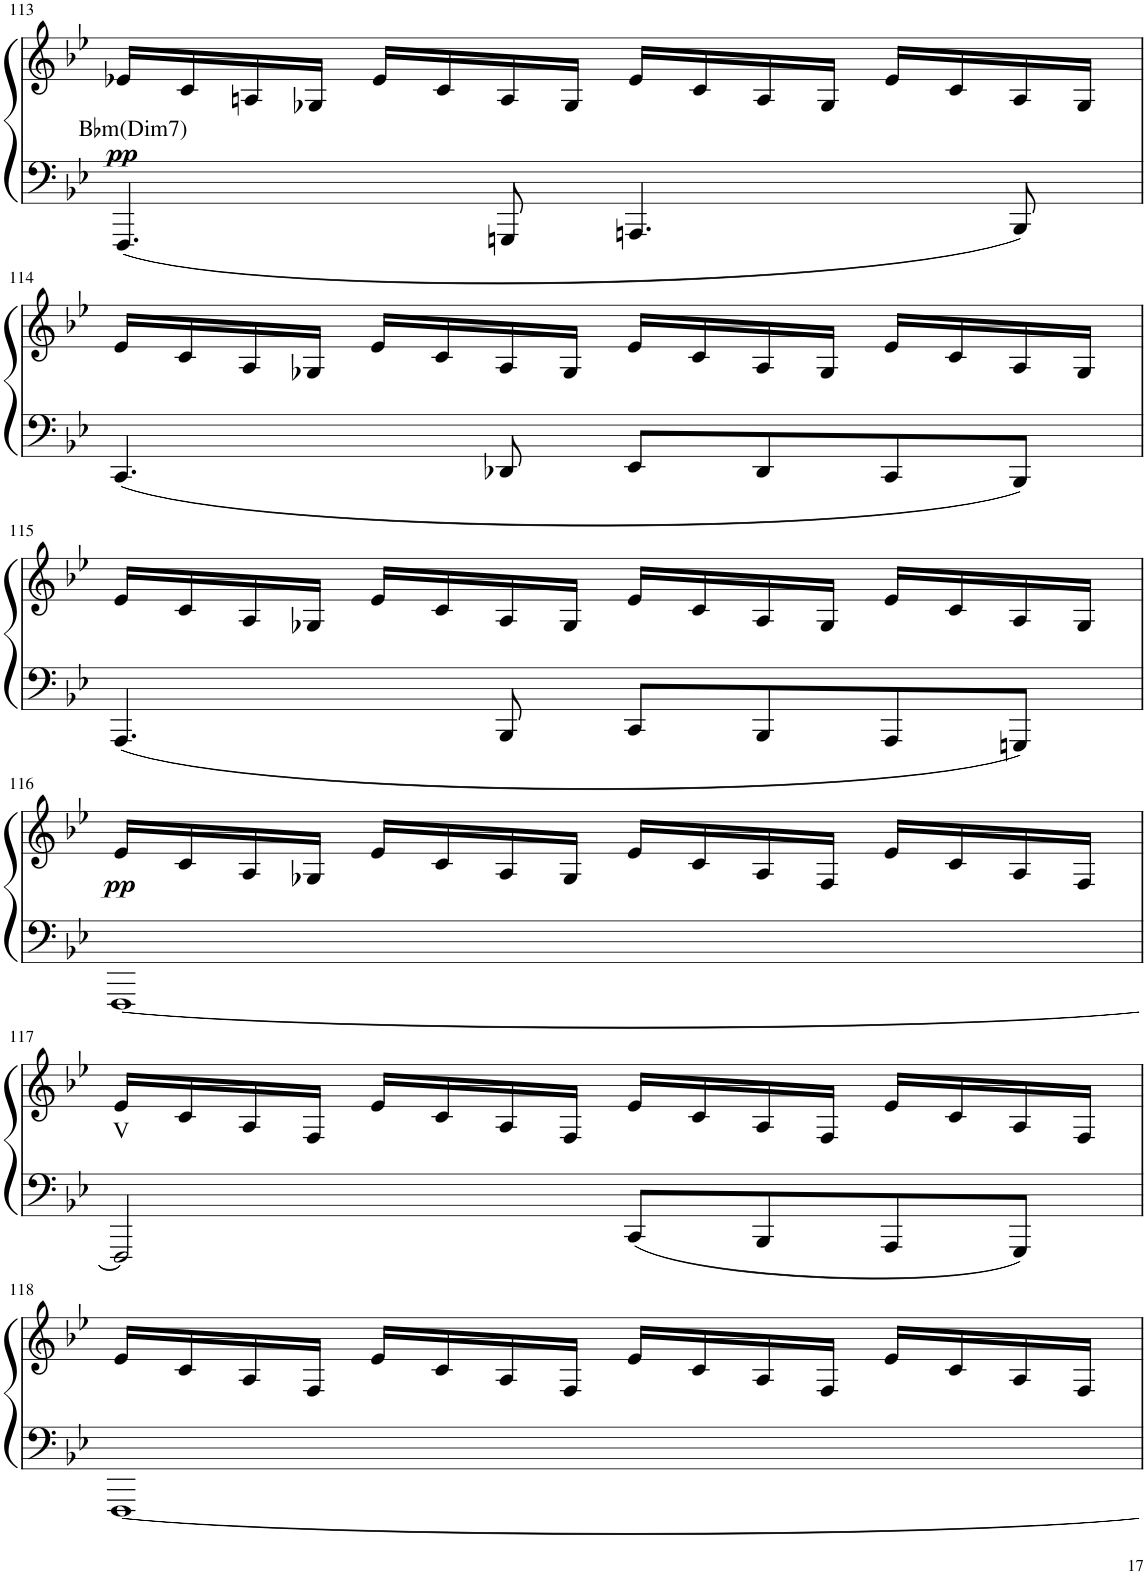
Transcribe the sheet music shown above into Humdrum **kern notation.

**kern	**kern	**text	**dynam
*part1	*part1	*part1	*part1
*staff2	*staff1	*staff1	*staff1/2
*I"Piano	*	*	*
*I'Pno	*	*	*
!!LO:PB:g=z
*clefF4	*clefG2	*	*
*k[b-e-]	*k[b-e-]	*	*
*M4/4	*M4/4	*	*
*met(c)	*met(c)	*	*
=113	=113	=113	=113
!	!	!LO:LY:b	!LO:DY:b
4.FFF/	16e-X/LL	B♭m(Dim7)	pp
.	16c/	.	.
.	16An/	.	.
.	16G-X/JJ	.	.
.	16e-/LL	.	.
.	16c/	.	.
8GGGn/	16A/	.	.
.	16G-/JJ	.	.
4.AAAn/	16e-/LL	.	.
.	16c/	.	.
.	16A/	.	.
.	16G-/JJ	.	.
.	16e-/LL	.	.
.	16c/	.	.
8BBB-/	16A/	.	.
.	16G-/JJ	.	.
!!LO:LB:g=z
=114	=114	=114	=114
4.CC/	16e-/LL	.	.
.	16c/	.	.
.	16A/	.	.
.	16G-X/JJ	.	.
.	16e-/LL	.	.
.	16c/	.	.
8DD-X/	16A/	.	.
.	16G-/JJ	.	.
8EE-/L	16e-/LL	.	.
.	16c/	.	.
8DD-/	16A/	.	.
.	16G-/JJ	.	.
8CC/	16e-/LL	.	.
.	16c/	.	.
8BBB-/J	16A/	.	.
.	16G-/JJ	.	.
!!LO:LB:g=z
=115	=115	=115	=115
4.AAA/	16e-/LL	.	.
.	16c/	.	.
.	16A/	.	.
.	16G-X/JJ	.	.
.	16e-/LL	.	.
.	16c/	.	.
8BBB-/	16A/	.	.
.	16G-/JJ	.	.
8CC/L	16e-/LL	.	.
.	16c/	.	.
8BBB-/	16A/	.	.
.	16G-/JJ	.	.
8AAA/	16e-/LL	.	.
.	16c/	.	.
8GGGn/J	16A/	.	.
.	16G-/JJ	.	.
!!LO:LB:g=z
=116	=116	=116	=116
!	!	!	!LO:DY:b
[1FFF	16e-/LL	.	pp
.	16c/	.	.
.	16A/	.	.
.	16G-X/JJ	.	.
.	16e-/LL	.	.
.	16c/	.	.
.	16A/	.	.
.	16G-/JJ	.	.
.	16e-/LL	.	.
.	16c/	.	.
.	16A/	.	.
.	16F/JJ	.	.
.	16e-/LL	.	.
.	16c/	.	.
.	16A/	.	.
.	16F/JJ	.	.
!!LO:LB:g=z
=117	=117	=117	=117
!	!	!LO:LY:b	!
2FFF/]	16e-/LL	V	.
.	16c/	.	.
.	16A/	.	.
.	16F/JJ	.	.
.	16e-/LL	.	.
.	16c/	.	.
.	16A/	.	.
.	16F/JJ	.	.
8CC/L	16e-/LL	.	.
.	16c/	.	.
8BBB-/	16A/	.	.
.	16F/JJ	.	.
8AAA/	16e-/LL	.	.
.	16c/	.	.
8GGG/J	16A/	.	.
.	16F/JJ	.	.
!!LO:LB:g=z
=118	=118	=118	=118
[1FFF	16e-/LL	.	.
.	16c/	.	.
.	16A/	.	.
.	16F/JJ	.	.
.	16e-/LL	.	.
.	16c/	.	.
.	16A/	.	.
.	16F/JJ	.	.
.	16e-/LL	.	.
.	16c/	.	.
.	16A/	.	.
.	16F/JJ	.	.
.	16e-/LL	.	.
.	16c/	.	.
.	16A/	.	.
.	16F/JJ	.	.
=	=	=	=
*-	*-	*-	*-
